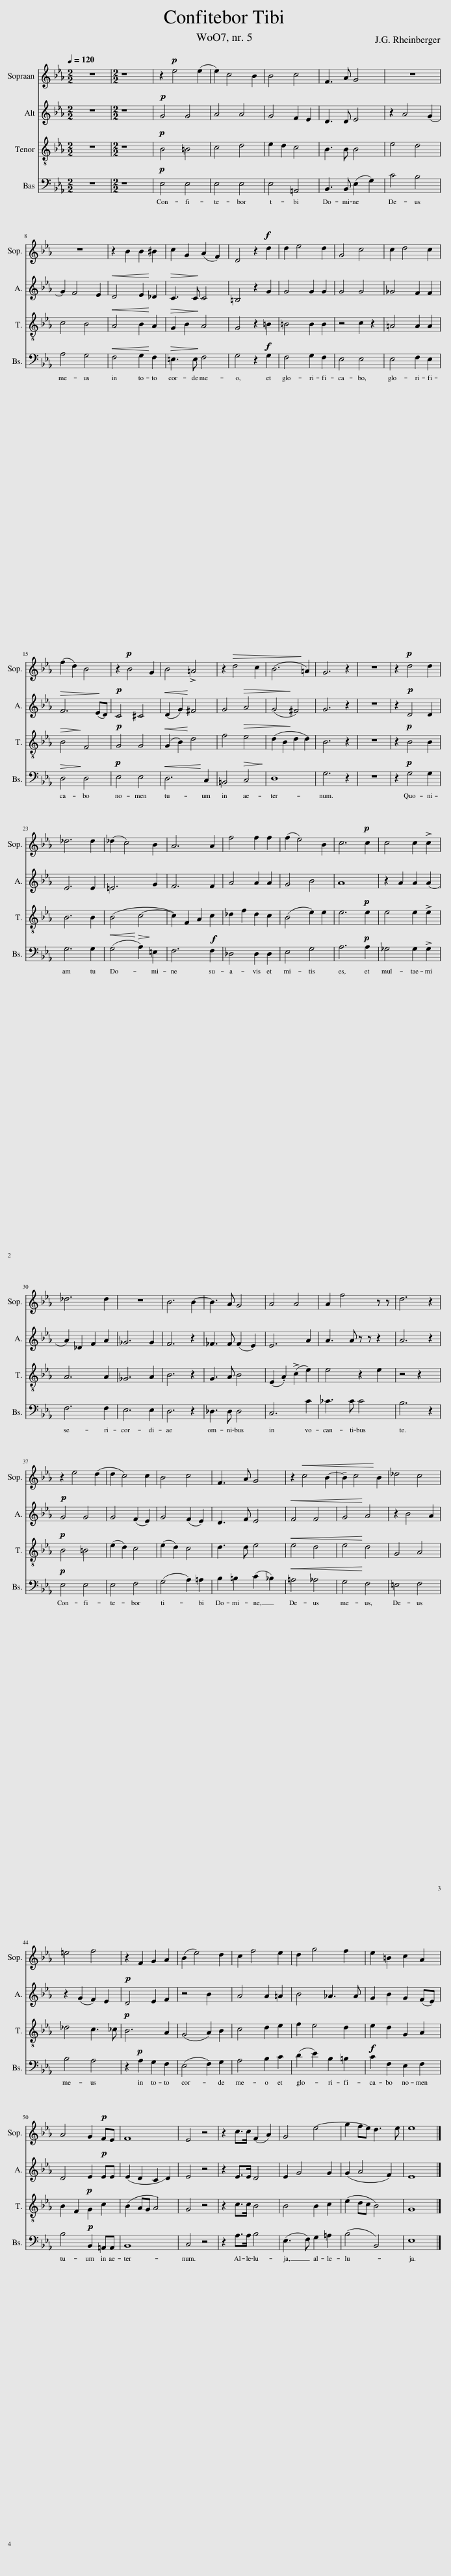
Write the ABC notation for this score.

X:1
%%score 1 2 3 4 { ( 5 6 9 ) | ( 7 8 ) } 10
L:1/8
Q:1/4=120
M:2/2
I:linebreak $
K:Eb
V:1 treble
V:2 treble
V:3 treble-8
V:4 bass
V:5 treble
V:6 treble
V:9 treble
V:7 bass
V:8 bass
V:10 bass
V:1
 z8 |[M:2/2] z8 | z2!p! e4 (e2 | e2) c4 B2 | B4 c4 | %5
 F3 A G4 | z8 |$ z8 | z2 B2 B2 ^B2 | c2 G2 (A2 F2) | %10
 D4 z2!f! d2 | d2 e4 d2 | G4 c4 | c2 d4 c2 |$ (f2 d2) B4 | %15
 z2!p! B4 G2 | B4 !>!=A4 | z2!>(! d4 c2 | (B6!>)! =A2) | G6 z2 | %20
 z8 | z2!p! d4 d2 |$ _d6 d2 | (_d2 c4) B2 | A6 A2 | %25
 f4 f2 f2 | (f2 e4) B2 | c6!p! c2 | c4 c2 !>!c2 |$ _d6 d2 | %30
 z8 | B6 B2- | B3 A G4 | A4 A4 | A2 f4 z z | %35
 d6 z2 |$ z2 e4 (d2 | d2 c4) c2 | B4 c4 | F3 A G4 | %40
 z2!<(! c4 B2- | !tenuto!B2 c4!<)! B2 | _d4 c4 |$ =e4 f4 | z2 F2 G2 A2 | %45
 (B2 e4) d2 | c2 f4 e2 | d2 g4 f2 | e2 =B2 c2 A2 |$ A4 G2!p! FE | %50
 F8 | E4 z4 | z2 c>c (F2 A2) | G4 e4- | g2 fe d3 e | %55
 e8 |] %56
V:2
 z8 |[M:2/2] z8 |!p! G4 G4 | A4 A4 | G4 F2 E2 | %5
 D3 D E4 | z2 A4 (G2 |$ G2) F4 E2 |!<(! D4 E2!<)! _D2 |!>(! C3 C!>)! C4 | %10
 =B,4 z2 G2 | G4 G2 G2 | G4 G4 | _G4 F2 F2 |$!>(! F6 (E!>)!D) | %15
!p! C4 ^C4 |!<(! (D2 G2)!<)! ^F4 | G4!>(! A4 | (G4!>)! ^F4) | G6 z2 | %20
 z8 | z2!p! D4 D2 |$ E6 E2 | =E6 G2 | F6 F2 | %25
 A4 A2 A2 | G4 B4 | A8 | z2 A2 A2 (A2 |$!<(! A2) _D2 F2 A2!<)! | %30
 _G6 G2 | F6 z2 | _F3 F (F2 E2) | E6 A2 | A3 A z z z2 | %35
 A6 z2 |$!p! G4 G4 | G4 (F2 E2) | G4 (F2 E2) | D3 F E4 | %40
!<(! F4 F4 | G4!<)! A4 | z2 B4 A2 |$ z2 (G2 F2) E2 |!p! D4 E2 F2 | %45
 z4 B2 x2 | A4 A2 =A2 | B4 _A3 A | G2 B2 G2 (FE) |$ D4 E2!p! EE | %50
 (E2 D2 C2 D2) | E4 z4 | z2 E>E D4 | E2 G4 G2 | (G2 A4 F2) | %55
 E8 |] %56
V:3
 z8 |[M:2/2] z8 |!p! B4 =B4 | c4 d4 | e2 d2 c4 | %5
 B3 B B4 | e4 d4 |$ c4 B4 |!<(! A4 B2!<)! A2 |!>(! G2 B2!>)! A4 | %10
 G4 z2 =B2 | =B4 B2 B2 | z4 c2 z2 | =A4 A2 A2 |$!>(! B4!>)! F4 | %15
!p! G4 G4 |!<(! (G2 B2)!<)! d4 | f4!>(! e4 | (d2 B2!>)! d2 d2) | B6 z2 | %20
 z8 | z2!p! B4 B2 |$ B6 B2 | (B4 c4- | c2) F2 A2 c2 | %25
 _d2 f2 d2 c2 | (B4 e2) e2 | e6!p! e2 | e4 e2 !>!e2 |$ A6 A2 | %30
 _G6 A2 | B6 z2 | G3 A B4 | (E2 .A2) (!>!c2 e2) | e4 z2 e2 | %35
 z4 z2 x2 |$!p! B4 =B4 | (e2 d2) c4 | (e2 d2) c4 | d3 d e4 | %40
!<(! e4 d4 | e4!<)! d4 | G4 A4 |$ _d4 c3 _c |!p! B6 A2 | %45
 (G4 A2) B2 | c4 d2 e2 | f2 e4 d2 | e2 d2 G2 A2 |$ B2 F2!p! G2 c2 | %50
 (B2 A)G A4 | G4 z4 | z2 c>c B4 | B4 B2 c2 | (e2 dc B4) | %55
 G8 |] %56
V:4
 z8 |[M:2/2] z8 |!p! E,4 E,4 | E,4 E,4 | E,4 =A,,4 | %5
 B,,3 B,, (E,2 G,2) | C4 B,4 |$ A,4 G,4 |!<(! F,4 G,2!<)! F,2 |!>(! =E,3 E,!>)! F,4 | %10
 G,4 z2!f! G,2 | F,4 G,2 F,2 | E,4 E,4 | E,4 F,2 E,2 |$!>(! D,4!>)! D,4 | %15
!p! E,4 E,4 |!<(! D,6!<)! C,2 | =B,,4!>(! C,4!>)! | D,8 | G,6 z2 | %20
 z8 | z2!p! G,4 G,2 |$ G,6 G,2 |!<(! (G,4!<)!!>(! A,2)!>)! =E,2 | F,6!f! F,2 | %25
 _D,4 D,2 D,2 | E,4 G,4 | A,6!p! A,2 | _G,4 G,2 !>!G,2 |$ F,6 F,2 | %30
 E,6 E,2 | D,6 z2 | _D,3 D, D,4 | C,6 C2 | _C3 C C4 | %35
 B,6 z2 |$!p! E,4 E,4 | E,4 F,4 | (G,4 A,2) =A,2 | B,2 =B,2 (C2 _B,2) | %40
!<(! =A,4 _A,4 | G,4!<)! F,4 | =E,4 F,4 |$ B,4 A,4 | z2!p! A,2 G,2 F,2 | %45
 (E,4 F,2) G,2 | A,4 B,2 C2 | (D2 E2) B,2 =B,2 |!f! C2 F,2 E,2 F,2 |$ B,4!p! B,,2 =A,,A,, | %50
 B,,8 | C,4 z4 | z2 A,>A, B,4 | (E,3 F,) G,2 =A,2 | (B,4 B,,4) | %55
 E,8 |] %56
V:5
!p! z2 B2 e2 =B2 |[M:2/2] c2 =A2 x4 | z2 (e4 d2- | d2 c4 B2) | B4 c4 | %5
 F =A2[I:staff +1] G,2[I:staff -1] z z2 | z2 (=A4 G2 |$ G2 F4 E2) | z2 B4 =B2 | c2 G2 A2 x2 | %10
 z2 (G2 =B2 d2- | d2 e4 d2 | G4[I:staff +1] E4 |[I:staff -1] (c2) d4 c2 |$ f2 d2 B4) | %15
 z2 B4 G2 | B4 ^G x3 | z2 (d4 c2 | B6 =A2) | z2 d2- g2 d2 | %20
 x6 d2- | d6- d2 |$ _d8- | d2 c4 B2 | [FA]8 | %25
 (f8- | f2 e4 B2) | ((z2[I:staff +1] A,2 C2 E2 |[I:staff -1] [A-c]8)) |$ (d8 | %30
 d2 _c B c4 | B8-) | B3 A G4 | [EA]6 A2- | A2 z2 z4 | %35
 A2 c2 B2 A2 |$ z2 (e4 z2 | G4) c4 | z2 A2 G4 | z8 | %40
 z2 c4 B2- | B2 x2 A4 | _d4 c4 |$ =e4 f4 | z2 F2 G2 A2 | %45
 [GB]2 [ce]4 [Bd]2 | [Ac]3[I:staff +1] [B,D]2[I:staff -1] x3 | d2 g4 z2 | e2 =B2 c2 A2 |$ F,,4 (B,,2 A,, G,, | %50
 [G,,A,,]4) E,,2 F,,2 | z2 (F,2 G,2 =D,2 | E,2 C,2 A,, C,2) x | B,,2 G,4- .G,2- | G,2 z2 z4 | %55
 .G,8 |] %56
V:6
 E8- |[M:2/2] E4 z4 | G8 | =A8 | B4 F2 E2 | %5
 F2 E4- z2 | E4 D4 |$ C4 B,4 | D4 E2 _D2 | C8 | %10
 D8 | G8 |[I:staff +1] C2[I:staff -1] z2 z4 | _G4 G4 |$ F6 E D | %15
 C4 ^C4 | D2 G2 ^G4 | G4 _A4 | G4[I:staff +1] D2 C2 |[I:staff -1] G8- | %20
 G4 ^F4 | D2 G2 B2 D2 |$ E2 G2 B2 E2 | =E6 G2 |[I:staff +1] ([F,C]2 F,2 A,2 C2) | %25
[I:staff -1] A8 | G4 B4 | x8 |[I:staff +1] E2 A,2 C2 E2 |$[I:staff -1] A2 _D2 F2 !tenuto!A2 | %30
 _G8 | F2 =D2 F2 B2 | _F6 E2 |[I:staff +1] E,2 A,2 C2 E2 | E4[I:staff -1] f4 | %35
 d8 |$ G8 | G4 F2 E2 | F4 z4 | x8 | %40
 F8 | B2 c4 B2 | z2 B4 A2 |$ A2 G2 F2 _E2 | D4 E2 F2 | %45
[I:staff +1] [E,G,]4 [F,A,]2 [G,B,]2 |[I:staff -1] c2 f4 x2 | d2 z2 z4 | G2 A2 G2 F E |$[I:staff +1] B,2 F,2 G,2 C2 | %50
 B,2 A, G, A,4 |[I:staff -1] G,,8- | G,,4 A,,2 x2 | G,,2 B,,4 B,,2- | B,,2 z2 z4 | %55
 G,,8 |] %56
V:7
 G,8 |[M:2/2] [B,D]4 B,4- | [B,E]4 =B,4 | C4 D4 | E2 D2 C4 | %5
 B,6 z2 | C4 B,4 |$ A,4 G,4 | [F,A,]4 [G,B,]2 [F,A,]2 | G,2 B,2 A,[I:staff -1] F2[I:staff +1] x | %10
 =B,8- | B,8 | x8 | =A,8 |$ B,4 F,4 | %15
 G,8- | G,2 B,2 D4 | F4 E4 | D2 B,2 x4 | B,6 B,2 | %20
 C2 E2 D2 C2 | B,8- |$ B,8 | B,4 [B,D]4 | x8 | %25
 _D2 A,2 D2 C2 | B,4 E4- | E2 x6 | x8 |$ A,8 | %30
 z2 _G,4 A,2 | B,6 F,2 | G,3 A, B,4 | x8 | x8 | %35
 F6 B,2 |$ B,4 =B,4 | E2 D2 C4 | D4 E4 | z8 | %40
 E4 D4 | E4 D4 | G,4 A,4 |$ B,4 C4 | B,6 A,2 | %45
 x8 | [A,C]4 [CE]2 x2 | [DF]2 E4 z2 | E2 D2 G,2 A,2 |$ x4[I:staff -1] B,,2[I:staff +1] x2 | %50
 x2[I:staff -1] F,,2[I:staff +1] x4 | G,4 _D4 | C4 B,4 | B,6 C2 | B,2 z2 z4 | %55
 .!fermata![G,B,]8 |] %56
V:8
 x4 _D4 |[M:2/2] x4 B,4 | x8 | x8 | x8 | %5
 x2[I:staff -1] [EG]4[I:staff +1] z2 | x8 |$ x8 | x8 | G,2 x2 A,4 | %10
 x8 | x8 | x8 | x8 |$ x8 | %15
 x8 | x8 | x8 | x8 | x8 | %20
[I:staff -1] e2 c2 =A4 | x8 |$ x8 |[I:staff +1] B,4 x2 =E,2 | x8 | %25
 x8 | x8 | x8 | x8 |$ x8 | %30
 x8 | x8 | x8 | x8 | x8 | %35
 x8 |$ x6[I:staff -1] [df]2 | x8 | x8 | x8 | %40
 x8 | x8 | x8 |$ x8 |[I:staff +1] z2 A,2 G,2 F,2 | %45
 x8 | x4[I:staff -1] e2 x2 | x8 | x8 |$ x8 | %50
 x8 | x8 | x8 | x8 | x8 | %55
 x8 |] %56
V:9
 x8 |[M:2/2] x8 | x8 | x8 | x8 | %5
 x8 | x8 |$ x8 | x8 | x8 | %10
 x8 | x8 | x8 | x8 |$ x8 | %15
 x8 | x8 | x8 | x8 | x8 | %20
 x8 | x8 |$ x8 | x8 | x8 | %25
 x8 | x8 | x8 | x8 |$ x8 | %30
 x8 | x8 | x8 | x8 | x8 | %35
 x8 |$ x8 | x8 | x8 | x8 | %40
 x8 | x8 | x8 |$ x8 | x8 | %45
 x8 | x4 =A2 x2 | x8 | x8 |$ x8 | %50
 x8 | x8 | x8 | x8 | x8 | %55
 x8 |] %56
V:10
!p! E,,8- |[M:2/2] E,,8 | E,8- | E,8- | E,4 =A,,4 | %5
 B,,4 E,2 z2 | z8 |$ z8 | z8 | z8 | %10
 G,8 | F,4 G,2 F,2 | E,8- | E,4 F,2 E,2 |$ D,8 | %15
 E,8 | D,6 C,2 | =B,,4 C,4 | D,8 | G,,8- | %20
 G,,8 | G,,8 |$ G,8 | C,8 | F,8 | %25
 _D,8 | E,4 G,4 | A,8 | _G,8 |$ F,8 | %30
 E,8 | D,8 | _D,8 | C,8 | _C,8 | %35
 B,,8 |$ E,4 F,4 | G,4 A,,2 =A,,2 | B,,2 =B,,2 C,2 _B,,2 | z8 | %40
 =A,,4 _A,,4 | G,,4 F,4 | =E,4 F,4 |$ G,4 A,4 | F,2 B,,6- | %45
 B,,8- | B,,8- | B,,2 z2 B,,2 =B,,2 | C,2 F,2 E,2 F,2 |$ B,,6 =A,,2 | %50
 B,,8 | C,4 G,,4 | A,,4 B,,4 | E,,3 F,, G,,2 =A,,2 | B,,8 | %55
 !fermata!E,,8 |] %56
